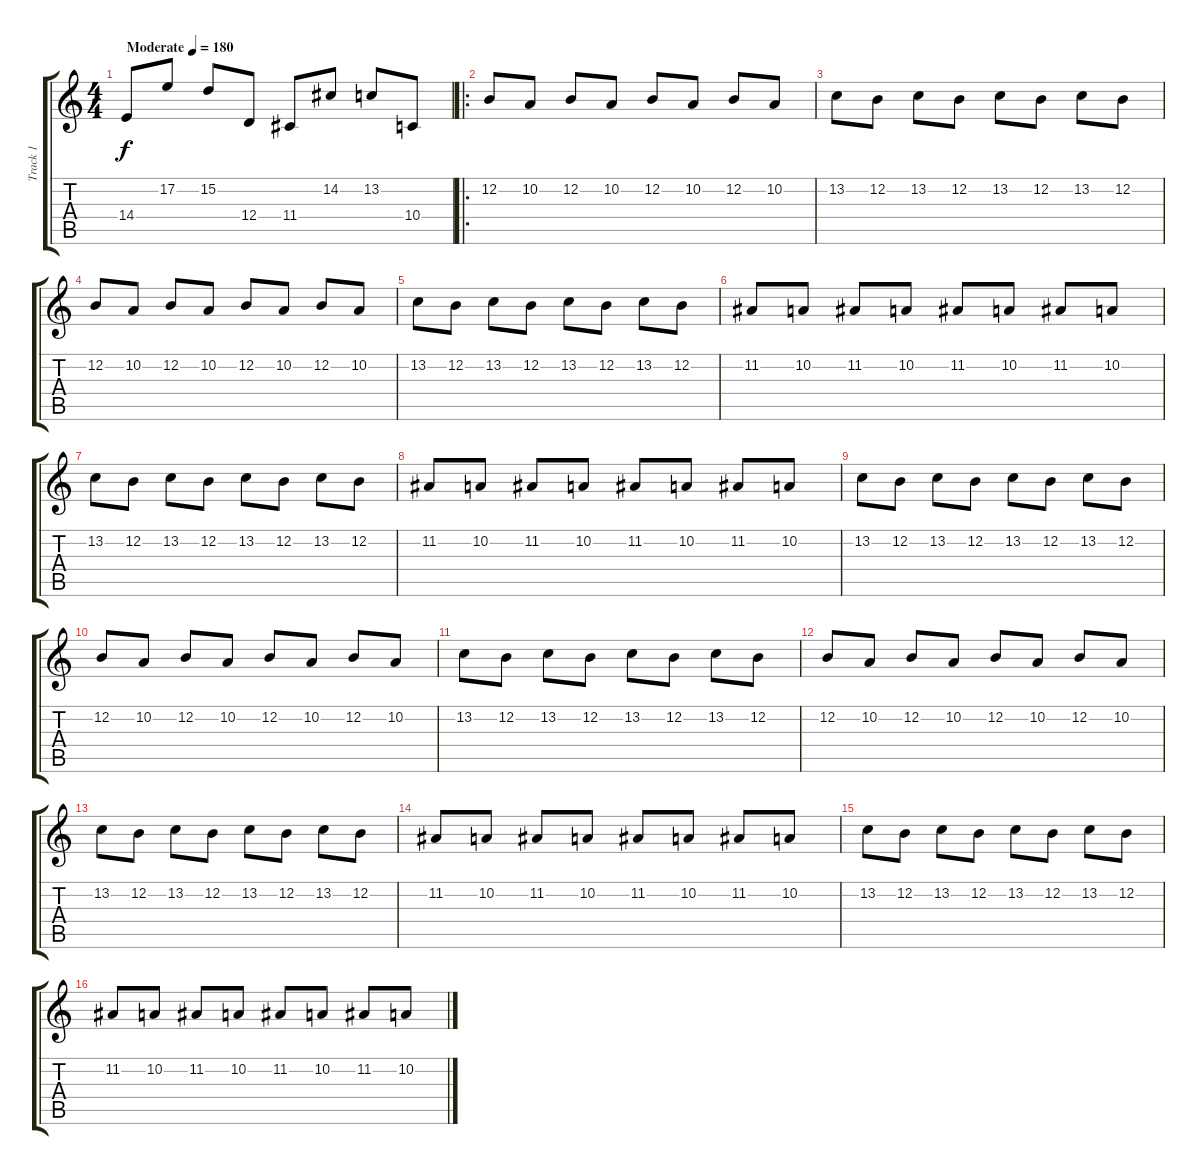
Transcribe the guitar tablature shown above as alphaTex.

\track ("Track 1" "Track 1") {instrument lead5charang}
\staff {score tabs}
\tuning (E4 B3 G3 D3 A2 E2) {hide}
\ts (4 4)
\tempo (180 "Moderate")
\clef g2
\ks c
14.4.8{dy f instrument lead5charang} 17.2.8 15.2.8 12.4.8 11.4.8 14.2.8 13.2.8 10.4.8 |
\ro
12.2.8 10.2.8 12.2.8 10.2.8 12.2.8 10.2.8 12.2.8 10.2.8 |
13.2.8 12.2.8 13.2.8 12.2.8 13.2.8 12.2.8 13.2.8 12.2.8 |
12.2.8 10.2.8 12.2.8 10.2.8 12.2.8 10.2.8 12.2.8 10.2.8 |
13.2.8 12.2.8 13.2.8 12.2.8 13.2.8 12.2.8 13.2.8 12.2.8 |
11.2.8 10.2.8 11.2.8 10.2.8 11.2.8 10.2.8 11.2.8 10.2.8 |
13.2.8 12.2.8 13.2.8 12.2.8 13.2.8 12.2.8 13.2.8 12.2.8 |
11.2.8 10.2.8 11.2.8 10.2.8 11.2.8 10.2.8 11.2.8 10.2.8 |
13.2.8 12.2.8 13.2.8 12.2.8 13.2.8 12.2.8 13.2.8 12.2.8 |
12.2.8 10.2.8 12.2.8 10.2.8 12.2.8 10.2.8 12.2.8 10.2.8 |
13.2.8 12.2.8 13.2.8 12.2.8 13.2.8 12.2.8 13.2.8 12.2.8 |
12.2.8 10.2.8 12.2.8 10.2.8 12.2.8 10.2.8 12.2.8 10.2.8 |
13.2.8 12.2.8 13.2.8 12.2.8 13.2.8 12.2.8 13.2.8 12.2.8 |
11.2.8 10.2.8 11.2.8 10.2.8 11.2.8 10.2.8 11.2.8 10.2.8 |
13.2.8 12.2.8 13.2.8 12.2.8 13.2.8 12.2.8 13.2.8 12.2.8 |
11.2.8 10.2.8 11.2.8 10.2.8 11.2.8 10.2.8 11.2.8 10.2.8
